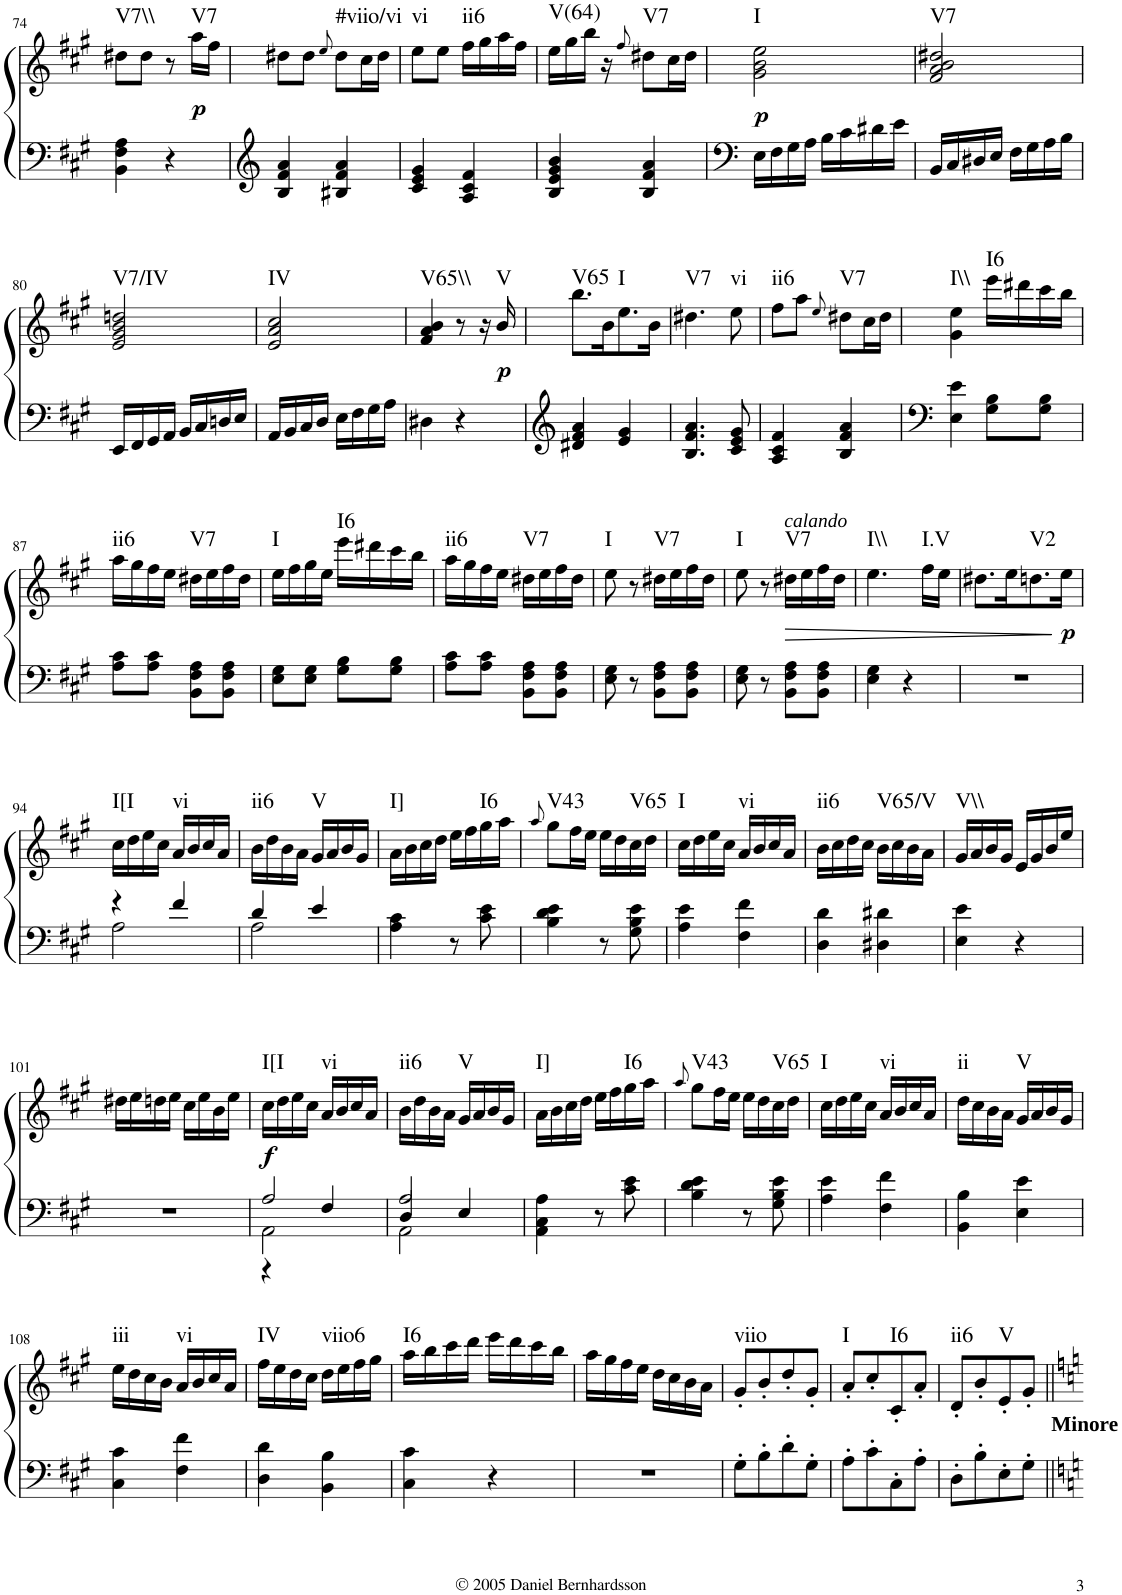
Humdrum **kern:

**kern	**kern	**dynam	**harte
*part1	*part1	*part1	*part1
*staff2	*staff1	*staff1/2	*
*I"Piano	*	*	*
*I'Pno.	*	*	*
!!LO:PB:g=z
*clefG2	*clefG2	*	*
*k[f#c#g#]	*k[f#c#g#]	*	*
*A:	*A:	*	*
*M2/4	*M2/4	*	*
=74	=74	=74	=74
!	!	!	!LO:H:kt=V7\\
4BB\ 4F#\ 4A\	8dd#X\L	.	N
.	8dd#\J	.	.
4r	8r	.	.
!	!	!LO:DY:b	!LO:H:kt=V7
.	16aa\LL	p	N
.	16ff#\JJ	.	.
=75	=75	=75	=75
4B/ 4f#/ 4a/	8dd#X\L	.	.
.	8dd#\J	.	.
.	8qee/	.	.
!	!	!	!LO:H:kt=#viio/vi
4B#X/ 4f#/ 4a/	8dd#\L	.	N
.	16cc#\L	.	.
.	16dd#\JJ	.	.
=76	=76	=76	=76
!	!	!	!LO:H:kt=vi
4c#/ 4e/ 4g#/	8ee\L	.	N
.	8ee\J	.	.
!	!	!	!LO:H:kt=ii6
4A/ 4c#/ 4f#/	16ff#\LL	.	N
.	16gg#\	.	.
.	16aa\	.	.
.	16ff#\JJ	.	.
=77	=77	=77	=77
!	!	!	!LO:H:kt=V(64)
4B/ 4e/ 4g#/ 4b/	16ee\LL	.	N
.	16gg#\	.	.
.	16bb\JJ	.	.
.	16r	.	.
.	8qff#/	.	.
!	!	!	!LO:H:kt=V7
4B/ 4f#/ 4a/	8dd#X\L	.	N
.	16cc#\L	.	.
.	16dd#\JJ	.	.
=78	=78	=78	=78
!	!	!LO:DY:b	!LO:H:kt=I
16E\LL	2g#\ 2b\ 2ee\	p	N
16F#\	.	.	.
16G#\	.	.	.
16A\JJ	.	.	.
16B\LL	.	.	.
16c#\	.	.	.
16d#X\	.	.	.
16e\JJ	.	.	.
=79	=79	=79	=79
!	!	!	!LO:H:kt=V7
16BB/LL	2f#/ 2a/ 2b/ 2dd#X/	.	N
16C#/	.	.	.
16D#X/	.	.	.
16E/JJ	.	.	.
16F#\LL	.	.	.
16G#\	.	.	.
16A\	.	.	.
16B\JJ	.	.	.
!!LO:LB:g=z
=80	=80	=80	=80
!	!	!	!LO:H:kt=V7/IV
16EE/LL	2e/ 2g#/ 2b/ 2ddn/	.	N
16FF#/	.	.	.
16GG#/	.	.	.
16AA/JJ	.	.	.
16BB/LL	.	.	.
16C#/	.	.	.
16Dn/	.	.	.
16E/JJ	.	.	.
=81	=81	=81	=81
!	!	!	!LO:H:kt=IV
16AA/LL	2e/ 2a/ 2cc#/	.	N
16BB/	.	.	.
16C#/	.	.	.
16D/JJ	.	.	.
16E\LL	.	.	.
16F#\	.	.	.
16G#\	.	.	.
16A\JJ	.	.	.
=82	=82	=82	=82
!	!	!	!LO:H:kt=V65\\
4D#X\	4f#/ 4a/ 4b/	.	N
4r	8r	.	.
.	16r	.	.
!	!	!LO:DY:b	!LO:H:kt=V
.	16b/	p	N
=83	=83	=83	=83
!	!	!	!LO:H:kt=V65
4d#X/ 4f#/ 4a/	8.bb\L	.	N
.	16b\K	.	.
!	!	!	!LO:H:kt=I
4e/ 4g#/	8.ee\	.	N
.	16b\Jk	.	.
=84	=84	=84	=84
!	!	!	!LO:H:kt=V7
4.B/ 4.f#/ 4.a/	4.dd#X\	.	N
!	!	!	!LO:H:kt=vi
8c#/ 8e/ 8g#/	8ee\	.	N
=85	=85	=85	=85
!	!	!	!LO:H:kt=ii6
4A/ 4c#/ 4f#/	8ff#\L	.	N
.	8aa\J	.	.
.	8qee/	.	.
!	!	!	!LO:H:kt=V7
4B/ 4f#/ 4a/	8dd#X\L	.	N
.	16cc#\L	.	.
.	16dd#\JJ	.	.
=86	=86	=86	=86
!	!	!	!LO:H:kt=I\\
4E\ 4e\	4g#\ 4ee\	.	N
!	!	!	!LO:H:kt=I6
8G#\ 8B\L	16eee\LL	.	N
.	16ddd#X\	.	.
8G#\ 8B\J	16ccc#\	.	.
.	16bb\JJ	.	.
!!LO:LB:g=z
=87	=87	=87	=87
!	!	!	!LO:H:kt=ii6
8A\ 8c#\L	16aa\LL	.	N
.	16gg#\	.	.
8A\ 8c#\J	16ff#\	.	.
.	16ee\JJ	.	.
!	!	!	!LO:H:kt=V7
8BB\ 8F#\ 8A\L	16dd#X\LL	.	N
.	16ee\	.	.
8BB\ 8F#\ 8A\J	16ff#\	.	.
.	16dd#\JJ	.	.
=88	=88	=88	=88
!	!	!	!LO:H:kt=I
8E\ 8G#\L	16ee\LL	.	N
.	16ff#\	.	.
8E\ 8G#\J	16gg#\	.	.
.	16ee\JJ	.	.
!	!	!	!LO:H:kt=I6
8G#\ 8B\L	16eee\LL	.	N
.	16ddd#X\	.	.
8G#\ 8B\J	16ccc#\	.	.
.	16bb\JJ	.	.
=89	=89	=89	=89
!	!	!	!LO:H:kt=ii6
8A\ 8c#\L	16aa\LL	.	N
.	16gg#\	.	.
8A\ 8c#\J	16ff#\	.	.
.	16ee\JJ	.	.
!	!	!	!LO:H:kt=V7
8BB\ 8F#\ 8A\L	16dd#X\LL	.	N
.	16ee\	.	.
8BB\ 8F#\ 8A\J	16ff#\	.	.
.	16dd#\JJ	.	.
=90	=90	=90	=90
!	!	!	!LO:H:kt=I
8E\ 8G#\	8ee\	.	N
8r	8r	.	.
!	!	!	!LO:H:kt=V7
8BB\ 8F#\ 8A\L	16dd#X\LL	.	N
.	16ee\	.	.
8BB\ 8F#\ 8A\J	16ff#\	.	.
.	16dd#\JJ	.	.
=91	=91	=91	=91
!	!	!	!LO:H:kt=I
8E\ 8G#\	8ee\	.	N
8r	8r	.	.
!	!LO:TX:a:i:t=calando	!	!
!	!	!LO:HP:b	!LO:H:kt=V7
8BB\ 8F#\ 8A\L	16dd#X\LL	>	N
.	16ee\	.	.
8BB\ 8F#\ 8A\J	16ff#\	.	.
.	16dd#\JJ	.	.
=92	=92	=92	=92
!	!	!	!LO:H:kt=I\\
4E\ 4G#\	4.ee\	.	N
4r	.	.	.
!	!	!	!LO:H:kt=I.V
.	16ff#\LL	.	N
.	16ee\JJ	.	.
=93	=93	=93	=93
2r	8.dd#X\L	.	.
.	16ee\K	.	.
!	!	!	!LO:H:kt=V2
.	8.ddn\	.	N
!	!	!LO:DY:n=1:b	!
.	16ee\Jk	] p	.
!!LO:LB:g=z
=94	=94	=94	=94
*^	*	*	*
!	!	!	!	!LO:H:kt=I[I
4r	2A\	16cc#\LL	.	N
.	.	16dd\	.	.
.	.	16ee\	.	.
.	.	16cc#\JJ	.	.
!	!	!	!	!LO:H:kt=vi
4f#/	.	16a/LL	.	N
.	.	16b/	.	.
.	.	16cc#/	.	.
.	.	16a/JJ	.	.
=95	=95	=95	=95	=95
!	!	!	!	!LO:H:kt=ii6
4d/	2A\	16b\LL	.	N
.	.	16dd\	.	.
.	.	16b\	.	.
.	.	16a\JJ	.	.
!	!	!	!	!LO:H:kt=V
4e/	.	16g#/LL	.	N
.	.	16a/	.	.
.	.	16b/	.	.
.	.	16g#/JJ	.	.
*v	*v	*	*	*
=96	=96	=96	=96
!	!	!	!LO:H:kt=I]
4A\ 4c#\	16a\LL	.	N
.	16b\	.	.
.	16cc#\	.	.
.	16dd\JJ	.	.
8r	16ee\LL	.	.
.	16ff#\	.	.
!	!	!	!LO:H:kt=I6
8c#\ 8e\	16gg#\	.	N
.	16aa\JJ	.	.
=97	=97	=97	=97
.	8qaa/	.	.
!	!	!	!LO:H:kt=V43
4B\ 4d\ 4e\	8gg#\L	.	N
.	16ff#\L	.	.
.	16ee\JJ	.	.
8r	16ee\LL	.	.
.	16dd\	.	.
!	!	!	!LO:H:kt=V65
8G#\ 8B\ 8e\	16cc#\	.	N
.	16dd\JJ	.	.
=98	=98	=98	=98
!	!	!	!LO:H:kt=I
4A\ 4e\	16cc#\LL	.	N
.	16dd\	.	.
.	16ee\	.	.
.	16cc#\JJ	.	.
!	!	!	!LO:H:kt=vi
4F#\ 4f#\	16a/LL	.	N
.	16b/	.	.
.	16cc#/	.	.
.	16a/JJ	.	.
=99	=99	=99	=99
!	!	!	!LO:H:kt=ii6
4D\ 4d\	16b\LL	.	N
.	16cc#\	.	.
.	16dd\	.	.
.	16cc#\JJ	.	.
!	!	!	!LO:H:kt=V65/V
4D#X\ 4d#X\	16b\LL	.	N
.	16cc#\	.	.
.	16b\	.	.
.	16a\JJ	.	.
=100	=100	=100	=100
!	!	!	!LO:H:kt=V\\
4E\ 4e\	16g#/LL	.	N
.	16a/	.	.
.	16b/	.	.
.	16g#/JJ	.	.
4r	16e/LL	.	.
.	16g#/	.	.
.	16b/	.	.
.	16ee/JJ	.	.
!!LO:LB:g=z
=101	=101	=101	=101
2r	16dd#X\LL	.	.
.	16ee\	.	.
.	16ddn\	.	.
.	16ee\JJ	.	.
.	16cc#\LL	.	.
.	16ee\	.	.
.	16b\	.	.
.	16ee\JJ	.	.
=102	=102	=102	=102
*^	*	*	*
*	*^	*	*	*
!	!	!	!	!LO:DY:b	!LO:H:kt=I[I
2A/	2AA\	4r	16cc#\LL	f	N
.	.	.	16dd\	.	.
.	.	.	16ee\	.	.
.	.	.	16cc#\JJ	.	.
!	!	!	!	!	!LO:H:kt=vi
.	.	4F#/	16a/LL	.	N
.	.	.	16b/	.	.
.	.	.	16cc#/	.	.
.	.	.	16a/JJ	.	.
=103	=103	=103	=103	=103	=103
!	!	!	!	!	!LO:H:kt=ii6
2A/	2AA\	4D/	16b\LL	.	N
.	.	.	16dd\	.	.
.	.	.	16b\	.	.
.	.	.	16a\JJ	.	.
!	!	!	!	!	!LO:H:kt=V
.	.	4E/	16g#/LL	.	N
.	.	.	16a/	.	.
.	.	.	16b/	.	.
.	.	.	16g#/JJ	.	.
*v	*v	*v	*	*	*
=104	=104	=104	=104
!	!	!	!LO:H:kt=I]
4AA\ 4C#\ 4A\	16a\LL	.	N
.	16b\	.	.
.	16cc#\	.	.
.	16dd\JJ	.	.
8r	16ee\LL	.	.
.	16ff#\	.	.
!	!	!	!LO:H:kt=I6
8c#\ 8e\	16gg#\	.	N
.	16aa\JJ	.	.
=105	=105	=105	=105
.	8qaa/	.	.
!	!	!	!LO:H:kt=V43
4B\ 4d\ 4e\	8gg#\L	.	N
.	16ff#\L	.	.
.	16ee\JJ	.	.
8r	16ee\LL	.	.
.	16dd\	.	.
!	!	!	!LO:H:kt=V65
8G#\ 8B\ 8e\	16cc#\	.	N
.	16dd\JJ	.	.
=106	=106	=106	=106
!	!	!	!LO:H:kt=I
4A\ 4e\	16cc#\LL	.	N
.	16dd\	.	.
.	16ee\	.	.
.	16cc#\JJ	.	.
!	!	!	!LO:H:kt=vi
4F#\ 4f#\	16a/LL	.	N
.	16b/	.	.
.	16cc#/	.	.
.	16a/JJ	.	.
=107	=107	=107	=107
!	!	!	!LO:H:kt=ii
4BB\ 4B\	16dd\LL	.	N
.	16cc#\	.	.
.	16b\	.	.
.	16a\JJ	.	.
!	!	!	!LO:H:kt=V
4E\ 4e\	16g#/LL	.	N
.	16a/	.	.
.	16b/	.	.
.	16g#/JJ	.	.
!!LO:LB:g=z
=108	=108	=108	=108
!	!	!	!LO:H:kt=iii
4C#\ 4c#\	16ee\LL	.	N
.	16dd\	.	.
.	16cc#\	.	.
.	16b\JJ	.	.
!	!	!	!LO:H:kt=vi
4F#\ 4f#\	16a/LL	.	N
.	16b/	.	.
.	16cc#/	.	.
.	16a/JJ	.	.
=109	=109	=109	=109
!	!	!	!LO:H:kt=IV
4D\ 4d\	16ff#\LL	.	N
.	16ee\	.	.
.	16dd\	.	.
.	16cc#\JJ	.	.
!	!	!	!LO:H:kt=viio6
4BB\ 4B\	16dd\LL	.	N
.	16ee\	.	.
.	16ff#\	.	.
.	16gg#\JJ	.	.
=110	=110	=110	=110
!	!	!	!LO:H:kt=I6
4C#\ 4c#\	16aa\LL	.	N
.	16bb\	.	.
.	16ccc#\	.	.
.	16ddd\JJ	.	.
4r	16eee\LL	.	.
.	16ddd\	.	.
.	16ccc#\	.	.
.	16bb\JJ	.	.
=111	=111	=111	=111
2r	16aa\LL	.	.
.	16gg#\	.	.
.	16ff#\	.	.
.	16ee\JJ	.	.
.	16dd\LL	.	.
.	16cc#\	.	.
.	16b\	.	.
.	16a\JJ	.	.
=112	=112	=112	=112
!	!	!	!LO:H:kt=viio
8G#'\L	8g#'/L	.	N
8B'\	8b'/	.	.
8d'\	8dd'/	.	.
8G#'\J	8g#'/J	.	.
=113	=113	=113	=113
!	!	!	!LO:H:kt=I
8A'\L	8a'/L	.	N
8c#'\	8cc#'/	.	.
!	!	!	!LO:H:kt=I6
8C#'\	8c#'/	.	N
8A'\J	8a'/J	.	.
=114	=114	=114	=114
!	!	!	!LO:H:kt=ii6
8D'\L	8d'/L	.	N
8B'\	8b'/	.	.
!	!	!	!LO:H:kt=V
8E'\	8e'/	.	N
!	!LO:TX:b:B:t=Minore	!	!
8G#'\J	8g#'/J	.	.
=||	=||	=||	=||
*-	*-	*-	*-
